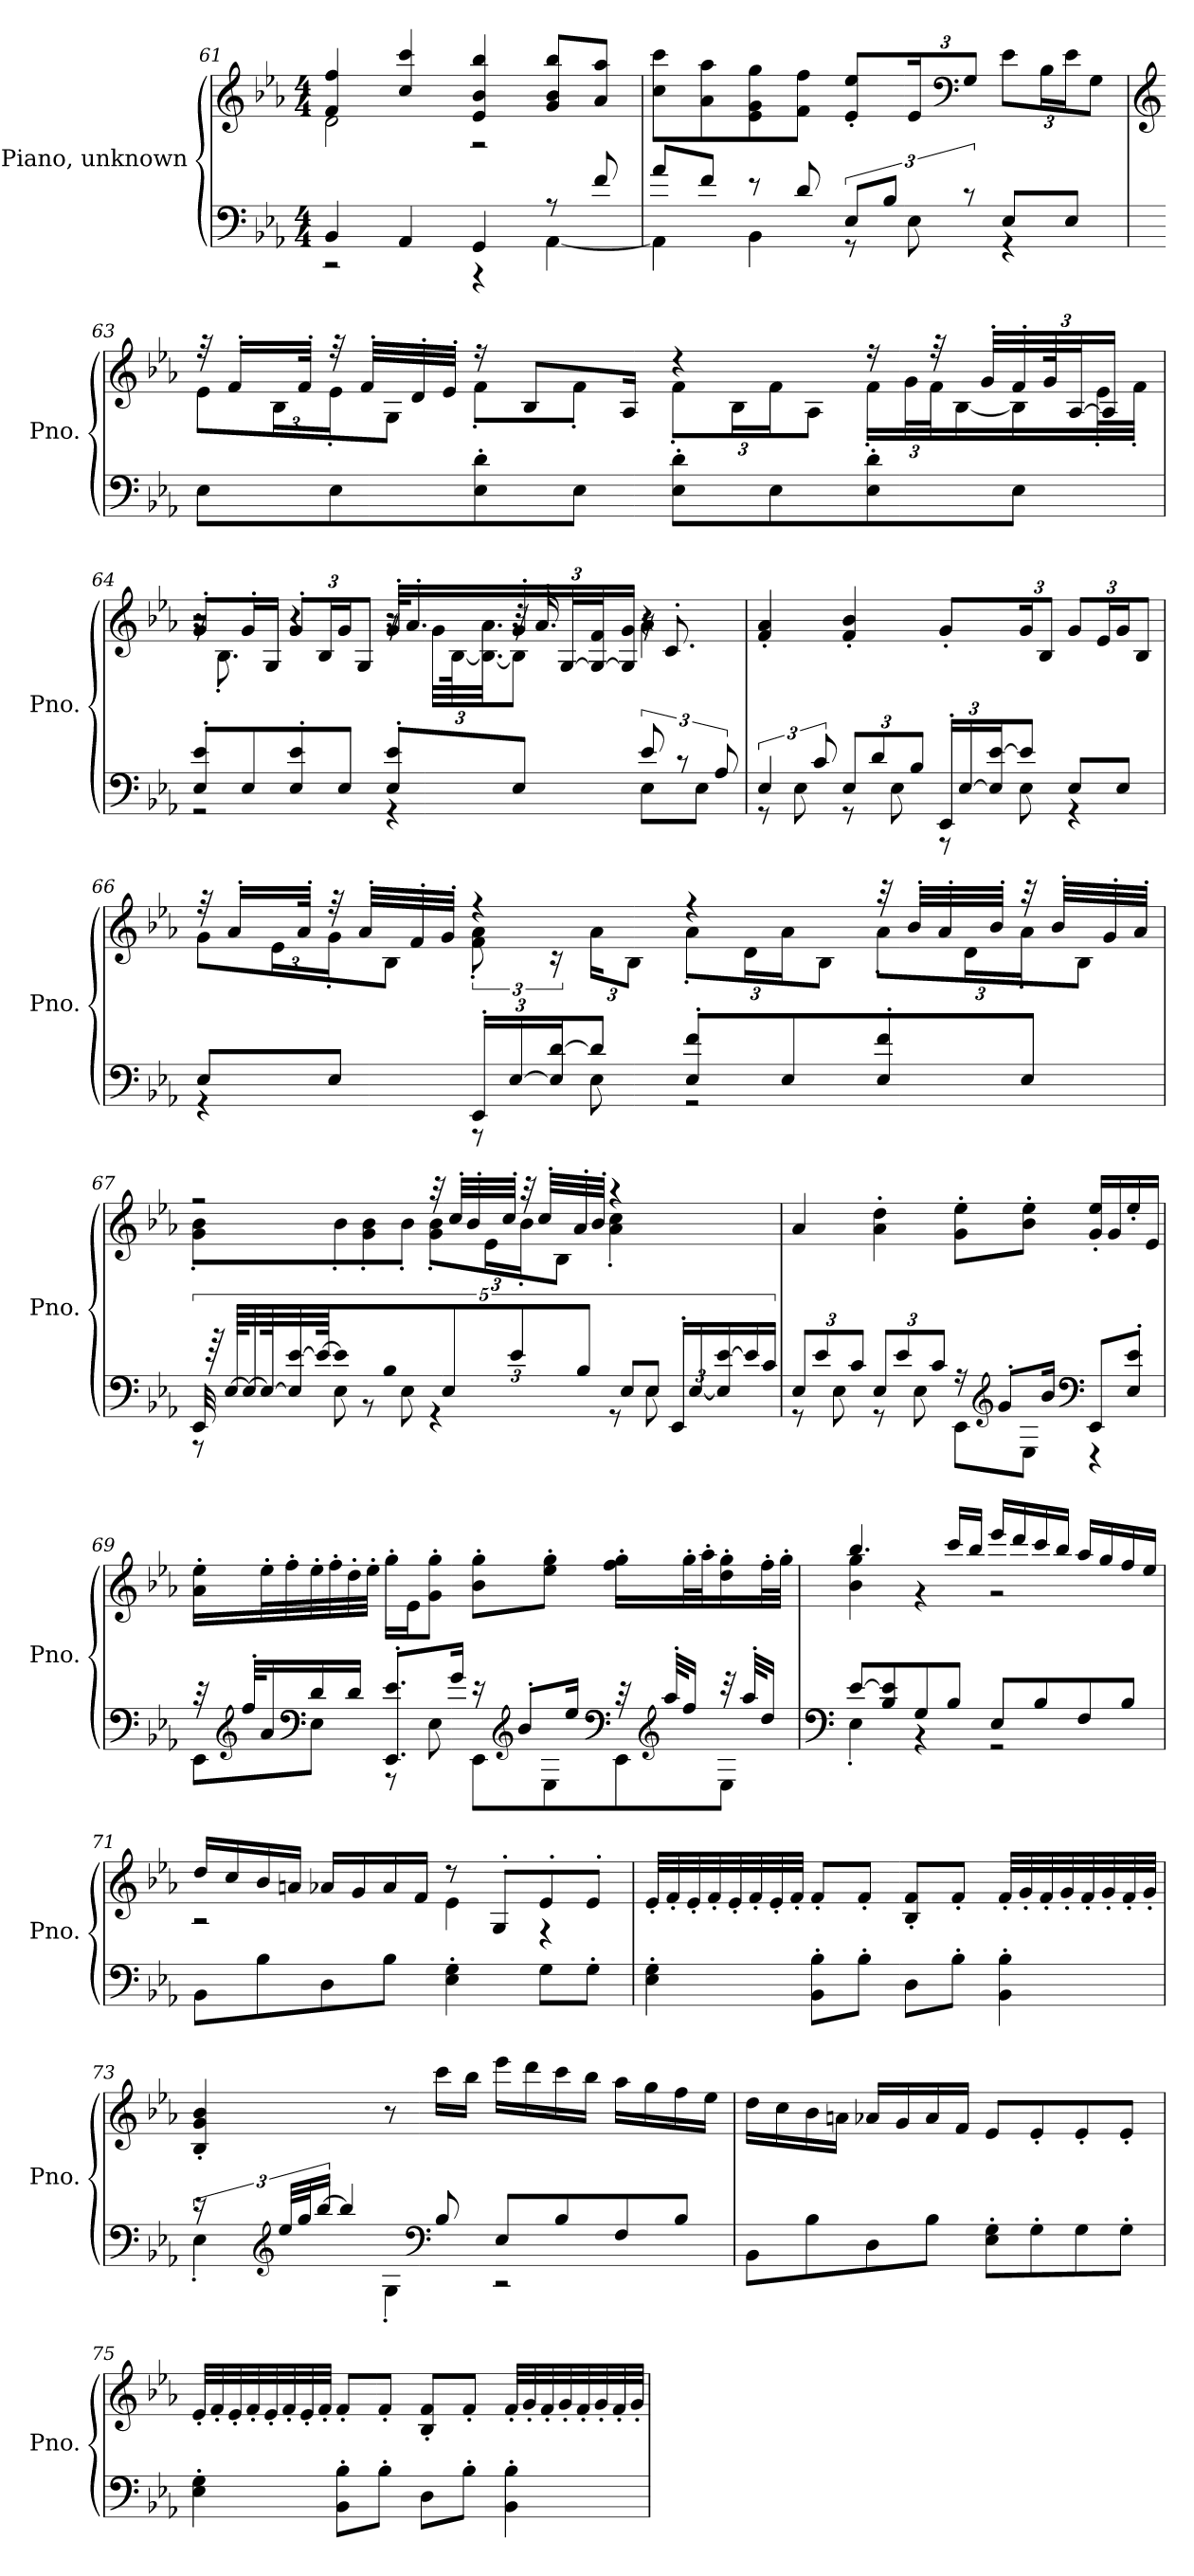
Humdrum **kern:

**kern	**kern
*part1	*part1
*staff2	*staff1
*I"Piano, unknown	*
*I'Pno.	*
!!LO:LB:g=z
*clefF4	*clefG2
*k[b-e-a-]	*k[b-e-a-]
*M4/4	*M4/4
=61	=61
*^	*^
4BB-/	2r	4f/ 4ff/	2d\
4AA-/	.	4cc/ 4ccc/	.
4GG/	4r	4e-/ 4b-/ 4bb-/	2r
8r	[4AA-\	8g/ 8b-/ 8bb-/L	.
8f/	.	8a-/ 8aa-/J	.
*	*	*v	*v
=62	=62	=62
8a-/L	4AA-\]	8cc\ 8ccc\L
8f/J	.	8a-\ 8aa-\
8r	4BB-\	8e-\ 8g\ 8gg\
8d/	.	8f\ 8ff\J
12E-/L	8r	8e-/' 8ee-/'L
12B-/J	.	.
*	*	*Xbrackettup
.	8E-\	24e-/K
*	*	*clefF4
12r	.	12G/J
8E-/L	4r	12e-\L
.	.	24B-\L
8E-/J	.	24e-\J
.	.	12G\J
*v	*v	*
!!LO:LB:g=z
=63	=63
*	*clefG2
*	*^
8E-\L	32r	12e-\L
.	16f'/LL	.
.	.	24B-\L
.	32f'/JJk	.
8E-\	32r	24e-'\J
.	32f'/LLL	.
.	.	12G\J
.	32d'/	.
.	32e-'/JJJ	.
8E-\' 8d\'	16r	8f'\L
.	8B-/L	.
8E-\J	.	8f'\J
.	16A-/Jk	.
8E-\' 8d\'L	4r	12f'\L
.	.	24B-\L
8E-\	.	24f\J
.	.	12A-\J
8E-\' 8d\'	16r	24f'\LL
.	.	48g\L
.	32r	48f\J
.	.	[24B-\
.	32g'/LLL	.
8E-\J	32f'/	16B-\]
.	96g/K	.
.	[48A-/J	.
.	16A-/JJ]	32e-'\L
.	.	32f'\JJJ
!!LO:LB:g=z
=64	=64	=64
*^	*	*^
8E-/' 8e-/'L	2r	2r	16r	8g'/L
.	.	.	8.B-'\	.
8E-/	.	.	.	16g'/L
.	.	.	.	16G/JJ
8E-/' 8e-/'	.	.	4r	12g'/L
.	.	.	.	24B-/L
8E-/J	.	.	.	24g/J
.	.	.	.	12G/J
8E-/' 8e-/'L	4r	8r	16r	32g'/KLL
.	.	.	.	16.a-'/
.	.	.	48g\LLL	.
.	.	.	[96B-\K	.
.	.	.	48.B-\_ 48.a-\JJ	.
8E-/J	.	32r	8B-\J]	24g'/
.	.	16.a-'/	.	.
.	.	.	.	[48G/L
.	.	.	.	48G/_ 48f/J
.	.	.	.	24G/] 24g/JJ
12e-/	8E-\L	4r	4a-\	16r
.	.	.	.	8.c'/
12r	.	.	.	.
.	8E-\J	.	.	.
12A-/	.	.	.	.
*	*	*v	*v	*v
=65	=65	=65
6E-/	8r	4f/' 4a-/'
.	8E-\	.
12c/	.	.
*Xbrackettup	*	*
12E-/L	8r	4f/' 4b-/'
12d/	.	.
.	8E-\	.
12B-/J	.	.
24EE-'/LL	8r	8g'/L
[24E-/	.	.
24E-/] [24e-/J	.	.
8e-/J]	8E-\	24g/K
.	.	12B-/J
8E-/L	4r	12g/L
.	.	24e-/L
8E-/J	.	24g/J
.	.	12B-/J
!!LO:LB:g=z
=66	=66	=66
*	*	*^
8E-/L	4r	32r	12g\L
.	.	16a-'/LL	.
.	.	.	24e-\L
.	.	32a-'/JJk	.
8E-/J	.	32r	24g'\J
.	.	32a-'/LLL	.
.	.	.	12B-\J
.	.	32f'/	.
.	.	32g'/JJJ	.
*	*	*	*brackettup
24EE-'/LL	8r	4r	12f\' 12a-\'
[24E-/	.	.	.
24E-/] [24d/J	.	.	24r
8d/J]	8E-\	.	24a-\KL
.	.	.	12B-\J
*	*	*	*Xbrackettup
8E-/' 8f/'L	2r	4r	12a-'\L
.	.	.	24d\L
8E-/	.	.	24a-\J
.	.	.	12B-\J
8E-/' 8f/'	.	32r	12a-'\L
.	.	32b-'/LLL	.
.	.	32a-'/	.
.	.	.	24d\L
.	.	32b-'/JJJ	.
8E-/J	.	32r	24a-'\J
.	.	32b-'/LLL	.
.	.	.	12B-\J
.	.	32g'/	.
.	.	32a-'/JJJ	.
!!LO:PB:g=z	!!
=67	=67	=67	=67
*brackettup	*	*	*
40EE-/	8r	2r	8g\' 8b-\'L
80r	.	.	.
[80E-/KLLL	.	.	.
40E-/_	.	.	.
80E-/K_	.	.	.
40E-/] [40e-/	.	.	.
80e-/JK_	.	.	.
16e-/]	8E-\	.	8b-'\
16B-/J	.	.	.
*Xbrackettup	*	*	*
12E-/	8r	.	8g\' 8b-\'
12e-/	.	.	.
.	8E-\	.	8b-'\J
12B-/J	.	.	.
8E-/L	4r	32r	12g\' 12b-\'L
.	.	32cc'/LLL	.
.	.	32b-'/	.
.	.	.	24e-\L
.	.	32cc'/JJJ	.
8E-/J	.	32r	24b-'\J
.	.	32cc'/LLL	.
.	.	.	12B-\J
.	.	32a-'/	.
.	.	32b-'/JJJ	.
24EE-'/LL	8r	4r	4a-\' 4cc\'
[24E-/	.	.	.
24E-/] [24e-/	.	.	.
16e-/]	8E-\	.	.
16c/JJ	.	.	.
*	*	*v	*v
!!LO:LB:g=z
=68	=68	=68
12E-/L	8r	4a-/
12e-/	.	.
.	8E-\	.
12c/J	.	.
12E-/L	8r	4a-\' 4dd\'
12e-/	.	.
.	8E-\	.
12c/J	.	.
16r	8EE-\L	8g\' 8ee-\'L
*clefG2	*	*
8g'/L	.	.
.	8E-\J	8b-\' 8ee-\'J
16b-/Jk	.	.
*clefF4	*	*
8EE-/L	4r	16g/' 16ee-/'LL
.	.	16g/
8E-/' 8e-/'J	.	16ee-'/
.	.	16e-/JJ
!!LO:LB:g=z
=69	=69	=69
32r	8EE-\L	16a-\' 16ee-\'LL
*clefG2	*	*
32ff'/KLL	.	.
16a-/	.	32ee-'\L
.	.	32ff'\
*clefF4	*	*
16d/	8E-\J	32ee-'\
.	.	32ff'\
16d/JJ	.	32dd'\
.	.	32ee-'\JJJ
8.EE-/' 8.e-/'L	8r	16gg'\LL
.	.	16e-\J
.	8E-\	8g\' 8gg\'J
16g/Jk	.	.
16r	8EE-\L	8b-\' 8gg\'L
*clefG2	*	*
8b-'/L	.	.
.	8E-\	8ee-\' 8gg\'J
16ee-/Jk	.	.
*clefF4	*	*
32r	8EE-\	16ff\' 16gg\'LL
*clefG2	*	*
32aa-'/KLL	.	.
16ff/JJ	.	32gg'\L
.	.	32aa-'\J
32r	8E-\J	16dd\' 16gg\'
32aa-'/KLL	.	.
16dd/JJ	.	32ff'\L
.	.	32gg'\JJJ
!!LO:LB:g=z
=70	=70	=70
*clefF4	*	*
*	*	*^
[8e-/L	4E-'\	4.bb-/	4b-\ 4gg\
8B-/ 8e-/]	.	.	.
8G/	4r	.	4r
8B-/J	.	16ccc/LL	.
.	.	16bb-/JJ	.
8E-/L	2r	16eee-/LL	2r
.	.	16ddd/	.
8B-/	.	16ccc/	.
.	.	16bb-/JJ	.
8F/	.	16aa-/LL	.
.	.	16gg/	.
8B-/J	.	16ff/	.
.	.	16ee-/JJ	.
*v	*v	*	*
=71	=71	=71
8BB-\L	16dd/LL	2r
.	16cc/	.
8B-\	16b-/	.
.	16an/JJ	.
8D\	16a-X/LL	.
.	16g/	.
8B-\J	16a-/	.
.	16f/JJ	.
4E-\' 4G\'	8r	4e-\
.	8G'/L	.
8G\L	8e-'/	4r
8G'\J	8e-'/J	.
*	*v	*v
!!LO:LB:g=z
=72	=72
4E-\' 4G\'	32e-'/LLL
.	32f'/
.	32e-'/
.	32f'/
.	32e-'/
.	32f'/
.	32e-'/
.	32f'/JJJ
8BB-\' 8B-\'L	8f'/L
8B-'\J	8f'/J
8D\L	8B-/' 8f/'L
8B-'\J	8f'/J
4BB-\' 4B-\'	32f'/LLL
.	32g'/
.	32f'/
.	32g'/
.	32f'/
.	32g'/
.	32f'/
.	32g'/JJJ
=73	=73
*brackettup	*
*^	*
24r	4E-'\	4B-/' 4g/' 4b-/'
*clefG2	*	*
48ee-/LLL	.	.
48gg/J	.	.
[24bb-/JJ	.	.
4bb-/]	.	.
.	4G'\	8r
*clefF4	*	*
8B-/	.	16ccc\LL
.	.	16bb-\JJ
8E-/L	2r	16eee-\LL
.	.	16ddd\
8B-/	.	16ccc\
.	.	16bb-\JJ
8F/	.	16aa-\LL
.	.	16gg\
8B-/J	.	16ff\
.	.	16ee-\JJ
*v	*v	*
!!LO:LB:g=z
=74	=74
8BB-\L	16dd\LL
.	16cc\
8B-\	16b-\
.	16an\JJ
8D\	16a-X/LL
.	16g/
8B-\J	16a-/
.	16f/JJ
8E-\' 8G\'L	8e-/L
8G'\	8e-'/
8G\	8e-'/
8G'\J	8e-'/J
=75	=75
4E-\' 4G\'	32e-'/LLL
.	32f'/
.	32e-'/
.	32f'/
.	32e-'/
.	32f'/
.	32e-'/
.	32f'/JJJ
8BB-\' 8B-\'L	8f'/L
8B-'\J	8f'/J
8D\L	8B-/' 8f/'L
8B-'\J	8f'/J
4BB-\' 4B-\'	32f'/LLL
.	32g'/
.	32f'/
.	32g'/
.	32f'/
.	32g'/
.	32f'/
.	32g'/JJJ
=	=
*-	*-
